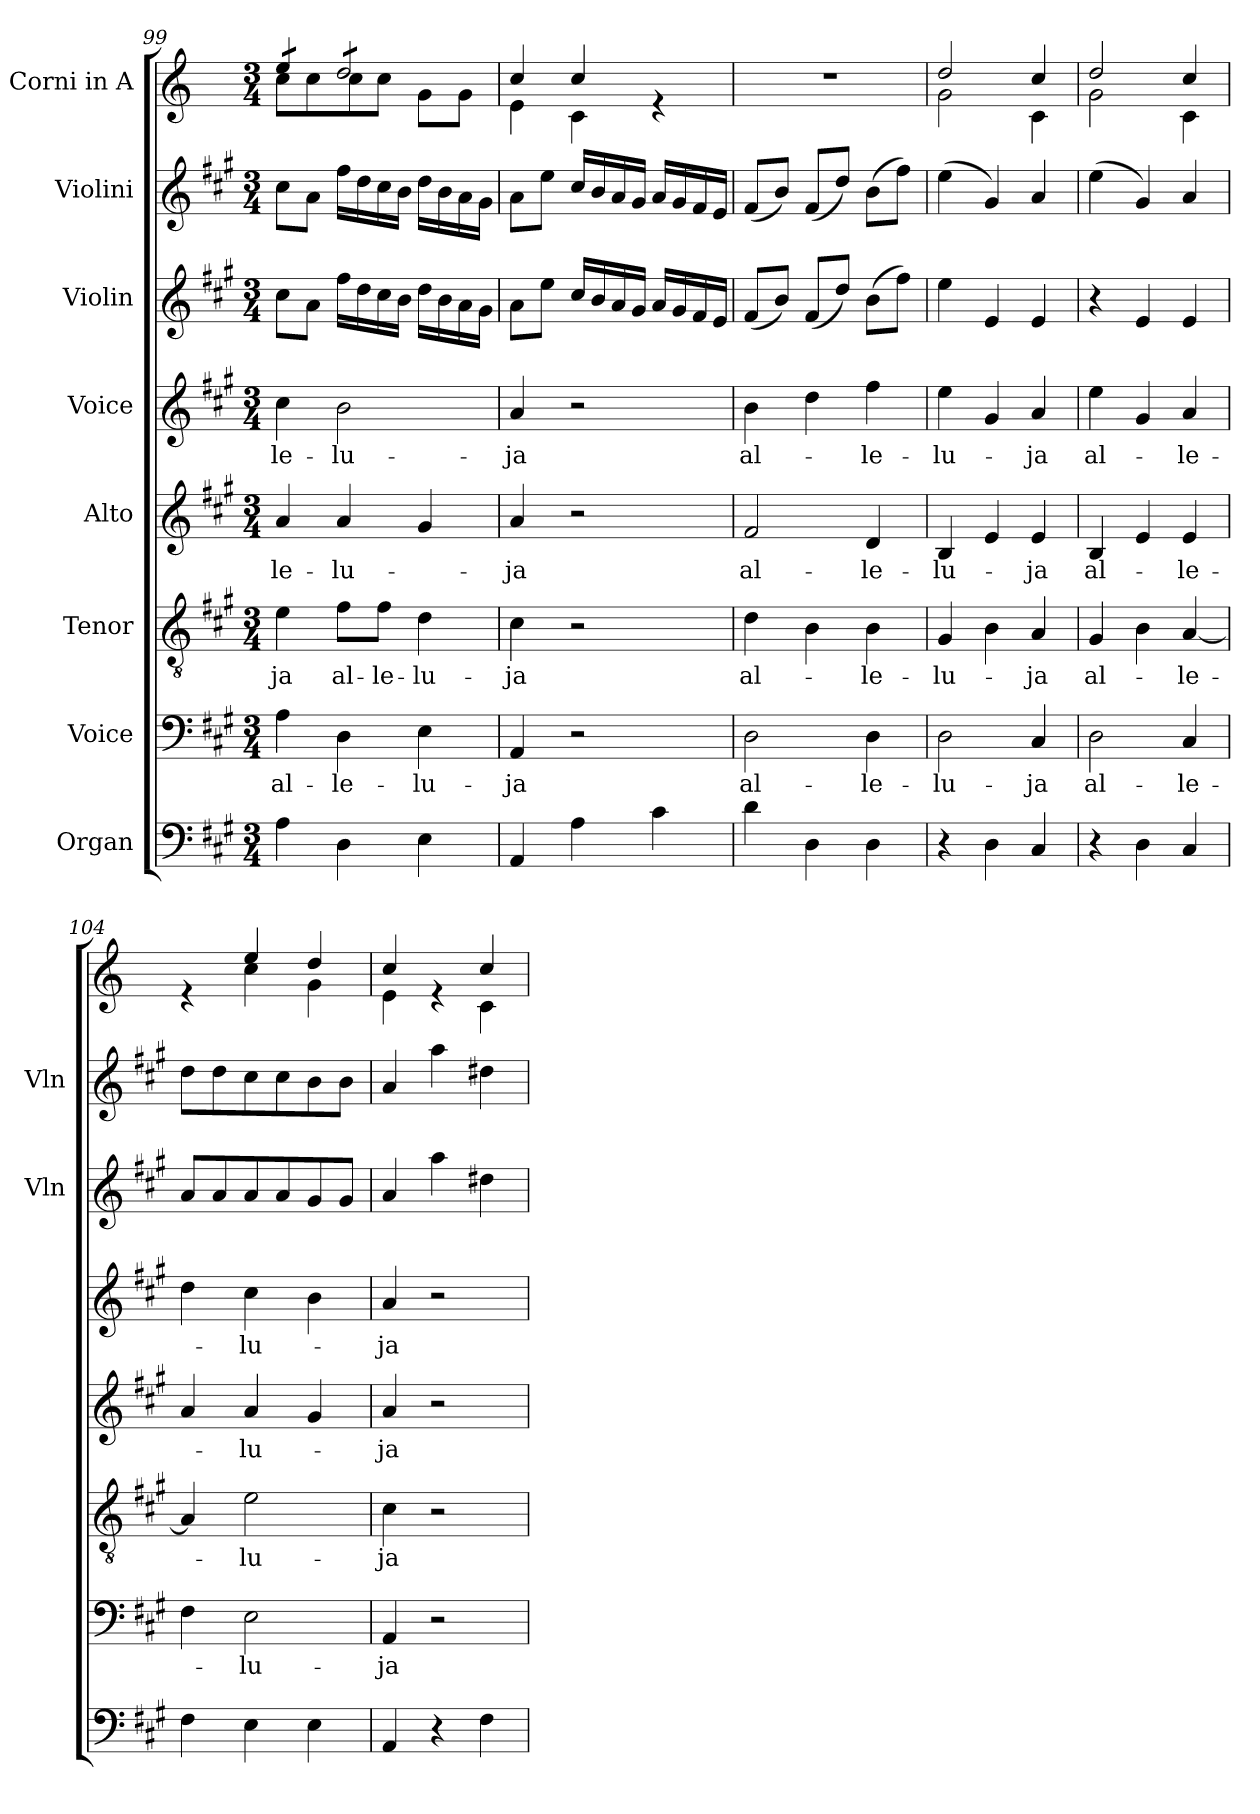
**kern	**kern	**text	**kern	**text	**kern	**text	**kern	**text	**kern	**kern	**kern
*part8	*part7	*part7	*part6	*part6	*part5	*part5	*part4	*part4	*part3	*part2	*part1
*staff8	*staff7	*staff7	*staff6	*staff6	*staff5	*staff5	*staff4	*staff4	*staff3	*staff2	*staff1
*I"Organ	*I"Voice	*	*I"Tenor	*	*I"Alto	*	*I"Voice	*	*I"Violin	*I"Violini	*I"Corni in A
*	*	*	*	*	*	*	*	*	*I'Vln	*I'Vln	*
*clefF4	*clefF4	*	*clefGv2	*	*clefG2	*	*clefG2	*	*clefG2	*clefG2	*clefG2
*	*	*	*	*	*	*	*	*	*	*	*ITrd2c3
*k[f#c#g#]	*k[f#c#g#]	*	*k[f#c#g#]	*	*k[f#c#g#]	*	*k[f#c#g#]	*	*k[f#c#g#]	*k[f#c#g#]	*k[f#c#g#]
*M3/4	*M3/4	*	*M3/4	*	*M3/4	*	*M3/4	*	*M3/4	*M3/4	*M3/4
=99	=99	=99	=99	=99	=99	=99	=99	=99	=99	=99	=99
!	!	!LO:LY:b	!	!LO:LY:b	!	!LO:LY:b	!	!LO:LY:b	!	!	!
*	*	*	*	*	*	*	*	*	*	*	*^
*	*	*	*	*	*	*	*	*	*	*	*tremolo	*
4A\	4A\	al-	4e\	-ja	4a/	-le-	4cc#\	-le-	8cc#\L	8cc#\L	8cc#/L	8a\L
.	.	.	.	.	.	.	.	.	8a\J	8a\J	8cc#/J	8a\
!	!	!LO:LY:b	!	!LO:LY:b	!	!LO:LY:b	!	!LO:LY:b	!	!	!	!
4D\	4D\	-le-	8f#\L	al-	4a/	-lu-	2b\	-lu-	16ff#\LL	16ff#\LL	8b/L	8a\
.	.	.	.	.	.	.	.	.	16dd\	16dd\	.	.
!	!	!	!	!LO:LY:b	!	!	!	!	!	!	!	!
.	.	.	8f#\J	-le-	.	.	.	.	16cc#\	16cc#\	8b/	8a\J
.	.	.	.	.	.	.	.	.	16b\JJ	16b\JJ	.	.
!	!	!LO:LY:b	!	!LO:LY:b	!	!	!	!	!	!	!	!
4E\	4E\	-lu-	4d\	-lu-	4g#/	.	.	.	16dd\LL	16dd\LL	8b/	8e\L
.	.	.	.	.	.	.	.	.	16b\	16b\	.	.
.	.	.	.	.	.	.	.	.	16a\	16a\	8b/J	8e\J
*	*	*	*	*	*	*	*	*	*	*	*Xtremolo	*
.	.	.	.	.	.	.	.	.	16g#\JJ	16g#\JJ	.	.
=100	=100	=100	=100	=100	=100	=100	=100	=100	=100	=100	=100	=100
!	!	!LO:LY:b	!	!LO:LY:b	!	!LO:LY:b	!	!LO:LY:b	!	!	!	!
4AA/	4AA/	-ja	4c#\	-ja	4a/	-ja	4a/	-ja	8a\L	8a\L	4a/	4c#\
.	.	.	.	.	.	.	.	.	8ee\J	8ee\J	.	.
4A\	2r	.	2r	.	2r	.	2r	.	16cc#/LL	16cc#/LL	4a/	4A\
.	.	.	.	.	.	.	.	.	16b/	16b/	.	.
.	.	.	.	.	.	.	.	.	16a/	16a/	.	.
.	.	.	.	.	.	.	.	.	16g#/JJ	16g#/JJ	.	.
4c#\	.	.	.	.	.	.	.	.	16a/LL	16a/LL	4re	4ryy
.	.	.	.	.	.	.	.	.	16g#/	16g#/	.	.
.	.	.	.	.	.	.	.	.	16f#/	16f#/	.	.
.	.	.	.	.	.	.	.	.	16e/JJ	16e/JJ	.	.
*	*	*	*	*	*	*	*	*	*	*	*v	*v
=101	=101	=101	=101	=101	=101	=101	=101	=101	=101	=101	=101
!	!	!LO:LY:b	!	!LO:LY:b	!	!LO:LY:b	!	!LO:LY:b	!	!	!
4d\	2D\	al-	4d\	al-	2f#/	al-	4b\	al-	(8f#/L	(8f#/L	2.r
.	.	.	.	.	.	.	.	.	8b/J)	8b/J)	.
4D\	.	.	4B\	.	.	.	4dd\	.	(8f#/L	(8f#/L	.
.	.	.	.	.	.	.	.	.	8dd/J)	8dd/J)	.
!	!	!LO:LY:b	!	!LO:LY:b	!	!LO:LY:b	!	!LO:LY:b	!	!	!
4D\	4D\	-le-	4B\	-le-	4d/	-le-	4ff#\	-le-	(8b\L	(8b\L	.
.	.	.	.	.	.	.	.	.	8ff#\J)	8ff#\J)	.
=102	=102	=102	=102	=102	=102	=102	=102	=102	=102	=102	=102
!	!	!LO:LY:b	!	!LO:LY:b	!	!LO:LY:b	!	!LO:LY:b	!	!	!
*	*	*	*	*	*	*	*	*	*	*	*^
4r	2D\	-lu-	4G#/	-lu-	4B/	-lu-	4ee\	-lu-	4ee\	(4ee\	2b/	2e\
4D\	.	.	4B\	.	4e/	.	4g#/	.	4e/	4g#/)	.	.
!	!	!LO:LY:b	!	!LO:LY:b	!	!LO:LY:b	!	!LO:LY:b	!	!	!	!
4C#/	4C#/	-ja	4A/	-ja	4e/	-ja	4a/	-ja	4e/	4a/	4a/	4A\
=103	=103	=103	=103	=103	=103	=103	=103	=103	=103	=103	=103	=103
!	!	!LO:LY:b	!	!LO:LY:b	!	!LO:LY:b	!	!LO:LY:b	!	!	!	!
4r	2D\	al-	4G#/	al-	4B/	al-	4ee\	al-	4r	(4ee\	2b/	2e\
4D\	.	.	4B\	.	4e/	.	4g#/	.	4e/	4g#/)	.	.
!	!	!LO:LY:b	!	!LO:LY:b	!	!LO:LY:b	!	!LO:LY:b	!	!	!	!
4C#/	4C#/	-le-	[4A/	-le-	4e/	-le-	4a/	-le-	4e/	4a/	4a/	4A\
=104	=104	=104	=104	=104	=104	=104	=104	=104	=104	=104	=104	=104
4F#\	4F#\	.	4A/]	.	4a/	.	4dd\	.	8a/L	8dd\L	4re	4ryy
.	.	.	.	.	.	.	.	.	8a/	8dd\	.	.
!	!	!LO:LY:b	!	!LO:LY:b	!	!LO:LY:b	!	!LO:LY:b	!	!	!	!
4E\	2E\	-lu-	2e\	-lu-	4a/	-lu-	4cc#\	-lu-	8a/	8cc#\	4cc#/	4a\
.	.	.	.	.	.	.	.	.	8a/	8cc#\	.	.
4E\	.	.	.	.	4g#/	.	4b\	.	8g#/	8b\	4b/	4e\
.	.	.	.	.	.	.	.	.	8g#/J	8b\J	.	.
!!LO:PB:g=z	!!
=105	=105	=105	=105	=105	=105	=105	=105	=105	=105	=105	=105	=105
!	!	!LO:LY:b	!	!LO:LY:b	!	!LO:LY:b	!	!LO:LY:b	!	!	!	!
4AA/	4AA/	-ja	4c#\	-ja	4a/	-ja	4a/	-ja	4a/	4a/	4a/	4c#\
4r	2r	.	2r	.	2r	.	2r	.	4aa\	4aa\	4re	4ryy
4F#\	.	.	.	.	.	.	.	.	4dd#X\	4dd#X\	4a/	4A\
*	*	*	*	*	*	*	*	*	*	*	*v	*v
=	=	=	=	=	=	=	=	=	=	=	=
*-	*-	*-	*-	*-	*-	*-	*-	*-	*-	*-	*-
